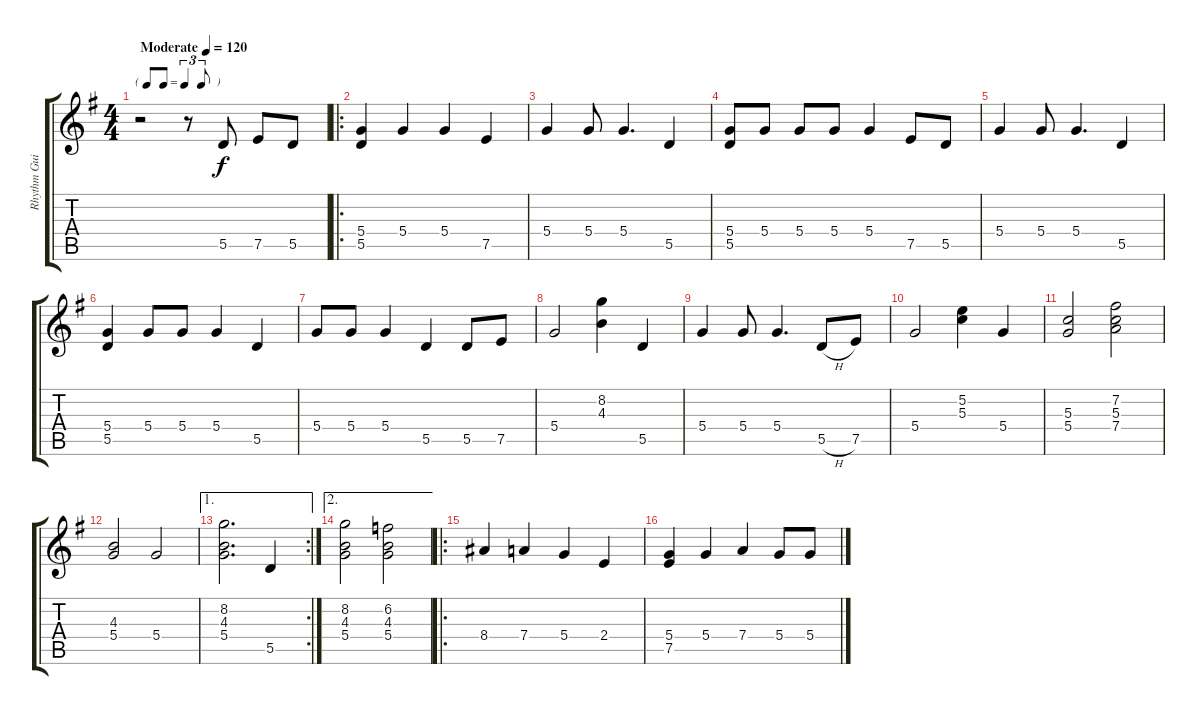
\track ("Rhythm Guitar" "Rhythm Gui") {instrument electricguitarjazz}
\staff {score tabs}
\tuning (E4 B3 G3 D3 A2 E2) {hide}
\ts (4 4)
\tf triplet8th
\tempo (120 "Moderate")
\clef g2
\ks g
r.2{dy f instrument electricguitarjazz} r.8 5.5.8 7.5.8 5.5.8 |
\ro
(5.4 5.5).4 5.4.4 5.4.4 7.5.4 |
5.4.4 5.4.8 5.4.4{d} 5.5.4 |
(5.4 5.5).8 5.4.8 5.4.8 5.4.8 5.4.4 7.5.8 5.5.8 |
5.4.4 5.4.8 5.4.4{d} 5.5.4 |
(5.4 5.5).4 5.4.8 5.4.8 5.4.4 5.5.4 |
5.4.8 5.4.8 5.4.4 5.5.4 5.5.8 7.5.8 |
5.4.2 (8.2 4.3).4 5.5.4 |
5.4.4 5.4.8 5.4.4{d} 5.5{h}.8 7.5.8 |
5.4.2 (5.2 5.3).4 5.4.4 |
(5.3 5.4).2 (7.2 5.3 7.4).2 |
(4.3 5.4).2 5.4.2 |
\ae 1
\rc 2
(8.2 4.3 5.4).2{d} 5.5.4 |
\ae 2
(8.2 4.3 5.4).2 (6.2 4.3 5.4).2 |
\ro
8.4.4 7.4.4 5.4.4 2.4.4 |
(5.4 7.5).4 5.4.4 7.4.4 5.4.8 5.4.8
